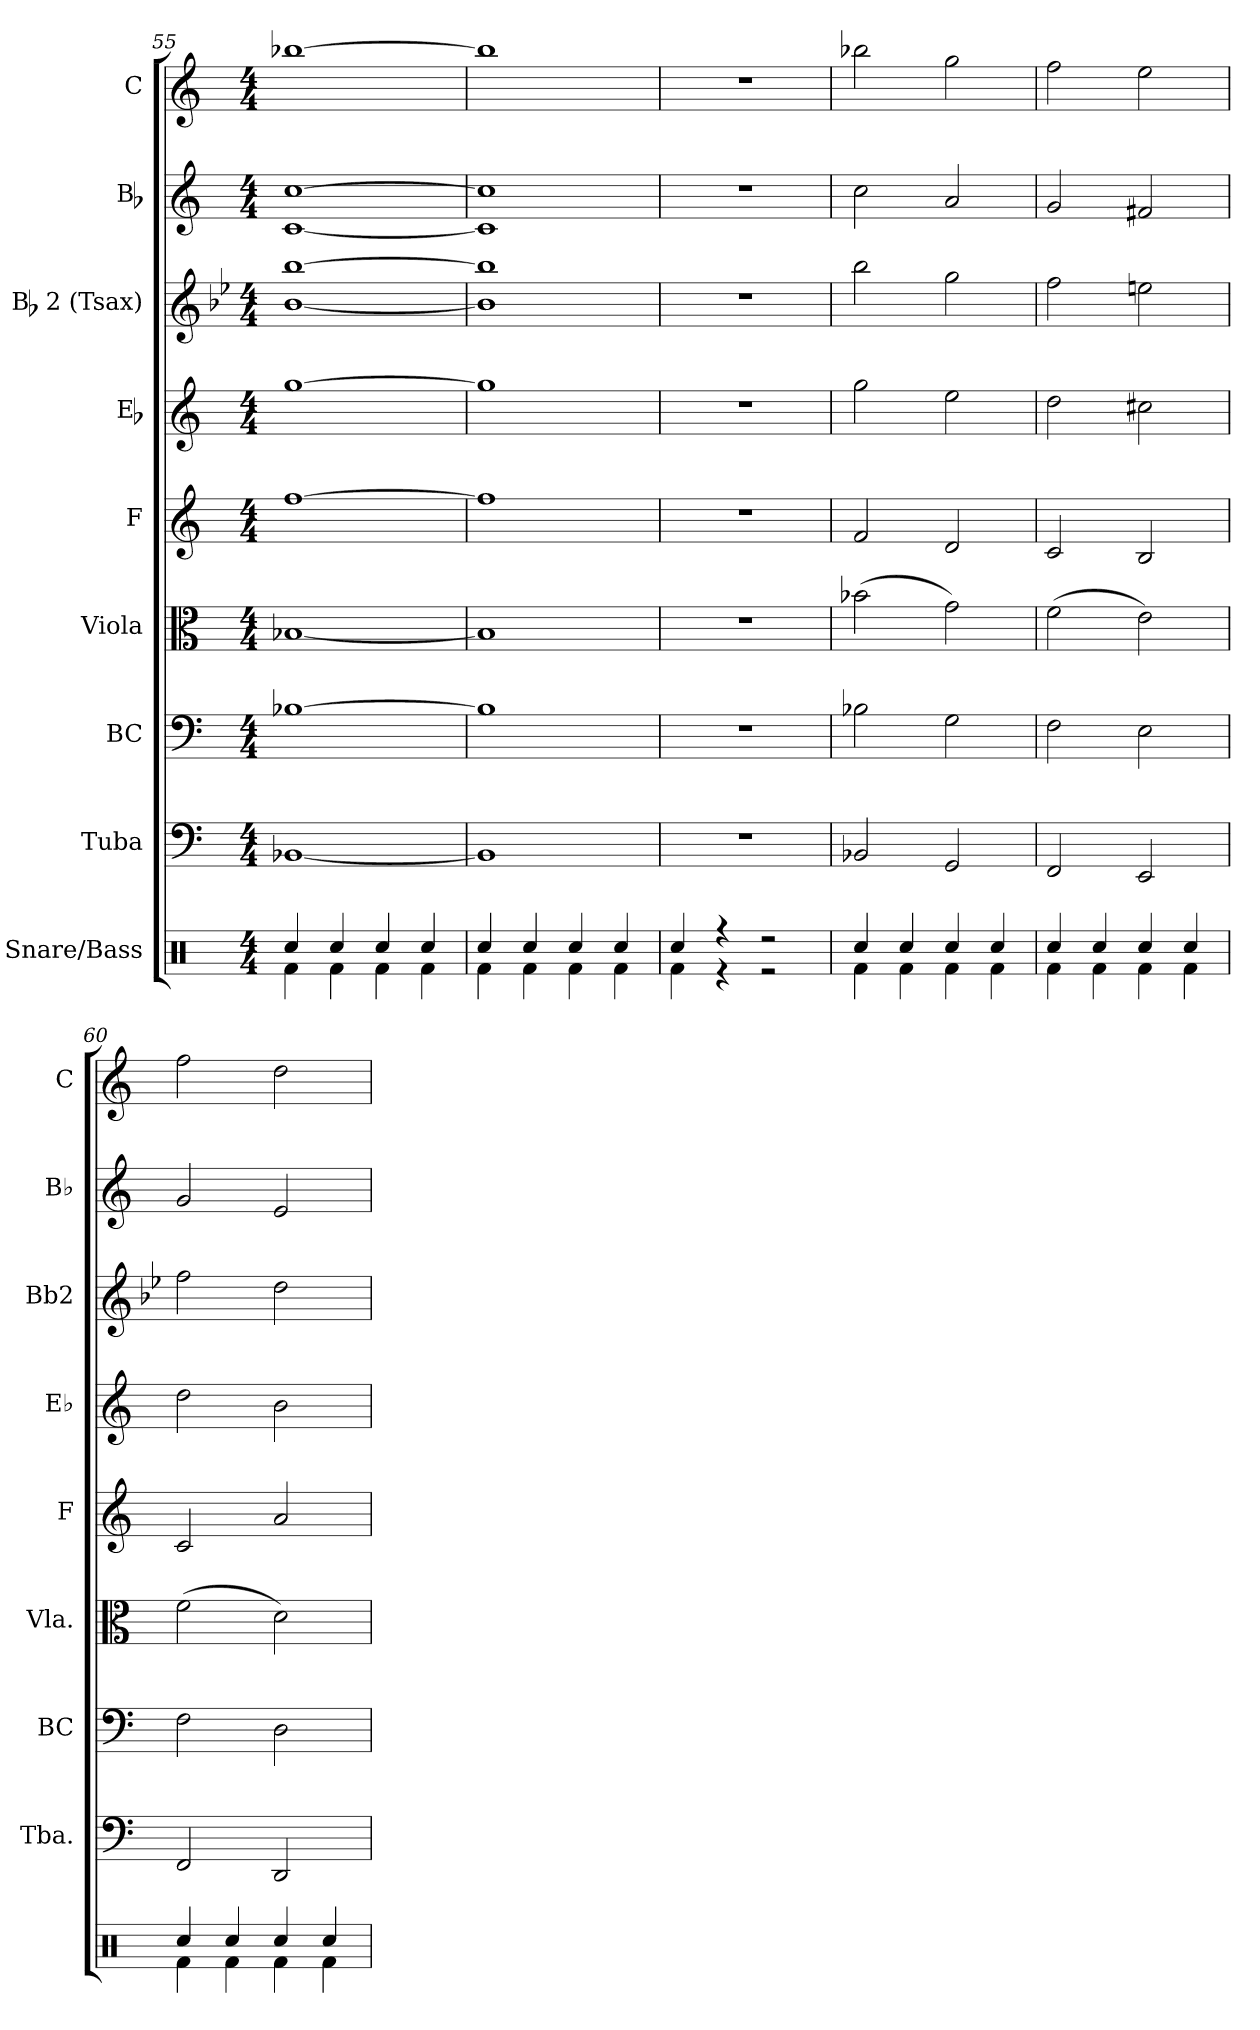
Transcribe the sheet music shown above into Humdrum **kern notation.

**kern	**kern	**kern	**kern	**kern	**kern	**kern	**kern	**kern
*part9	*part8	*part7	*part6	*part5	*part4	*part3	*part2	*part1
*staff9	*staff8	*staff7	*staff6	*staff5	*staff4	*staff3	*staff2	*staff1
*I"Snare/Bass	*I"Tuba	*I"BC	*I"Viola	*I"F	*I"Eb	*I"Bb 2 (Tsax)	*I"Bb	*I"C
*	*I'Tba.	*I'BC	*I'Vla.	*I'F	*I'Eb	*I'Bb2	*I'Bb	*I'C
*clefX	*clefF4	*clefF4	*clefC3	*clefG2	*clefG2	*clefG2	*clefG2	*clefG2
*	*	*	*	*ITrd4c7	*ITrd5c9	*ITrd8c14	*ITrd1c2	*
*k[]	*k[]	*k[]	*k[]	*k[b-]	*k[b-e-a-]	*k[b-e-]	*k[b-e-]	*k[]
*M4/4	*M4/4	*M4/4	*M4/4	*M4/4	*M4/4	*M4/4	*M4/4	*M4/4
=55	=55	=55	=55	=55	=55	=55	=55	=55
*^	*	*	*	*	*	*	*	*
4Rcci/	4Rfi\	[<1BB-Xi	[>1B-Xi	[<1B-Xi	[>1b-i	[>1b-i	[<1B-i [>1b-i	[<1B-i [>1b-i	[>1bb-Xi
4Rcci/	4Rfi\	.	.	.	.	.	.	.	.
4Rcci/	4Rfi\	.	.	.	.	.	.	.	.
4Rcci/	4Rfi\	.	.	.	.	.	.	.	.
!!LO:PB:g=z
=56	=56	=56	=56	=56	=56	=56	=56	=56	=56
4Rcci/	4Rfi\	1BB-i]	1B-i]	1B-i]	1b-i]	1b-i]	1B-i] 1b-i]	1B-i] 1b-i]	1bb-i]
4Rcci/	4Rfi\	.	.	.	.	.	.	.	.
4Rcci/	4Rfi\	.	.	.	.	.	.	.	.
4Rcci/	4Rfi\	.	.	.	.	.	.	.	.
=57	=57	=57	=57	=57	=57	=57	=57	=57	=57
4Rcci/	4Rfi\	1r	1r	1r	1r	1r	1r	1r	1r
4r	4r	.	.	.	.	.	.	.	.
2r	2r	.	.	.	.	.	.	.	.
=58	=58	=58	=58	=58	=58	=58	=58	=58	=58
4Rcci/	4Rfi\	2BB-Xi/	2B-Xi\	(2b-Xi\	2B-i/	2b-i\	2b-i\	2b-i\	2bb-Xi\
4Rcci/	4Rfi\	.	.	.	.	.	.	.	.
4Rcci/	4Rfi\	2GGi/	2Gi\	2gi\)	2Gi/	2gi\	2gi\	2gi/	2ggi\
4Rcci/	4Rfi\	.	.	.	.	.	.	.	.
=59	=59	=59	=59	=59	=59	=59	=59	=59	=59
4Rcci/	4Rfi\	2FFi/	2Fi\	(2fi\	2Fi/	2fi\	2fi\	2fi/	2ffi\
4Rcci/	4Rfi\	.	.	.	.	.	.	.	.
4Rcci/	4Rfi\	2EEi/	2Ei\	2ei\)	2Ei/	2eni\	2eni\	2eni/	2eei\
4Rcci/	4Rfi\	.	.	.	.	.	.	.	.
=60	=60	=60	=60	=60	=60	=60	=60	=60	=60
4Rcci/	4Rfi\	2FFi/	2Fi\	(2fi\	2Fi/	2fi\	2fi\	2fi/	2ffi\
4Rcci/	4Rfi\	.	.	.	.	.	.	.	.
4Rcci/	4Rfi\	2DDi/	2Di\	2di\)	2di/	2di\	2di\	2di/	2ddi\
4Rcci/	4Rfi\	.	.	.	.	.	.	.	.
*v	*v	*	*	*	*	*	*	*	*
=	=	=	=	=	=	=	=	=
*-	*-	*-	*-	*-	*-	*-	*-	*-
